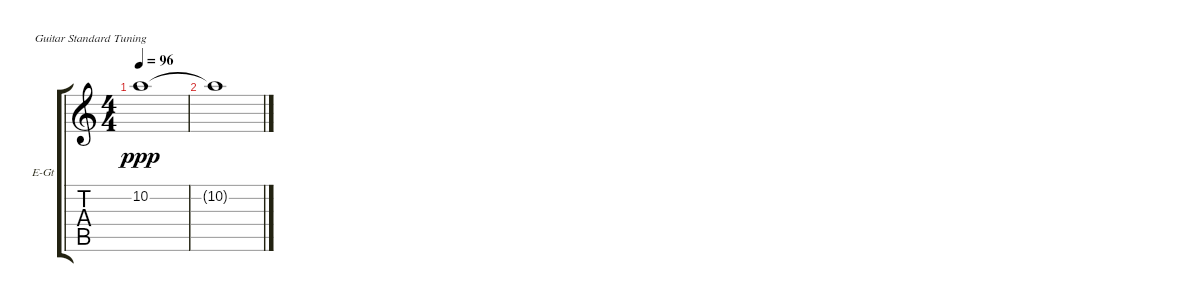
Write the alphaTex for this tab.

\defaultSystemsLayout 4
\bracketExtendMode groupsimilarinstruments
\firstSystemTrackNameOrientation horizontal
\otherSystemsTrackNameOrientation horizontal
\track ("Overdrive guitar" "E-Gt") {instrument overdrivenguitar}
\staff {score tabs}
\tuning (E4 B3 G3 D3 A2 E2)
\ts (4 4)
\tempo 96
\clef g2
\ks c
10.2.1{dy ppp} |
10.2{t}.1
